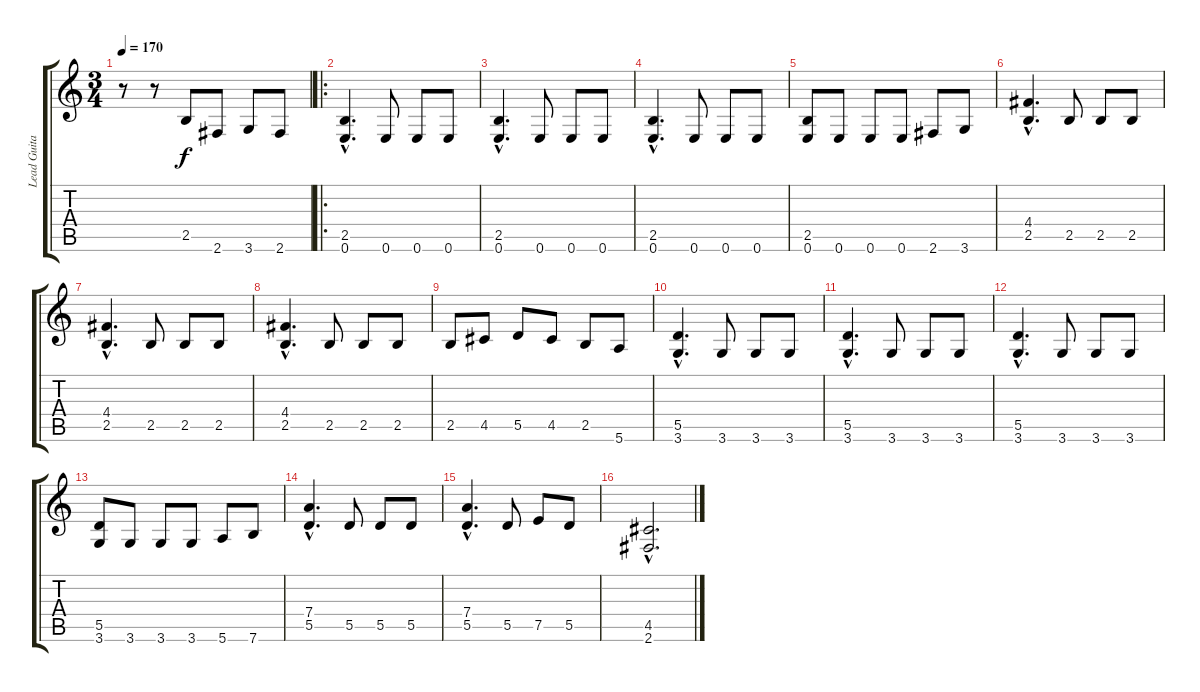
\track ("Lead Guitar" "Lead Guita") {instrument distortionguitar}
\staff {score tabs}
\tuning (E4 B3 G3 D3 A2 E2) {hide}
\ts (3 4)
\tempo 170
\clef g2
\ks c
r.8{dy f} r.8 2.5.8 2.6.8 3.6.8 2.6.8 |
\ro
(2.5{hac} 0.6{hac}).4{d} 0.6.8 0.6.8 0.6.8 |
(2.5{hac} 0.6{hac}).4{d} 0.6.8 0.6.8 0.6.8 |
(2.5{hac} 0.6{hac}).4{d} 0.6.8 0.6.8 0.6.8 |
(2.5 0.6).8 0.6.8 0.6.8 0.6.8 2.6.8 3.6.8 |
(4.4{hac} 2.5{hac}).4{d} 2.5.8 2.5.8 2.5.8 |
(4.4{hac} 2.5{hac}).4{d} 2.5.8 2.5.8 2.5.8 |
(4.4{hac} 2.5{hac}).4{d} 2.5.8 2.5.8 2.5.8 |
2.5.8 4.5.8 5.5.8 4.5.8 2.5.8 5.6.8 |
(5.5{hac} 3.6{hac}).4{d} 3.6.8 3.6.8 3.6.8 |
(5.5{hac} 3.6{hac}).4{d} 3.6.8 3.6.8 3.6.8 |
(5.5{hac} 3.6{hac}).4{d} 3.6.8 3.6.8 3.6.8 |
(5.5 3.6).8 3.6.8 3.6.8 3.6.8 5.6.8 7.6.8 |
(7.4{hac} 5.5{hac}).4{d} 5.5.8 5.5.8 5.5.8 |
(7.4{hac} 5.5{hac}).4{d} 5.5.8 7.5.8 5.5.8 |
(4.5{hac} 2.6{hac}).2{d}
